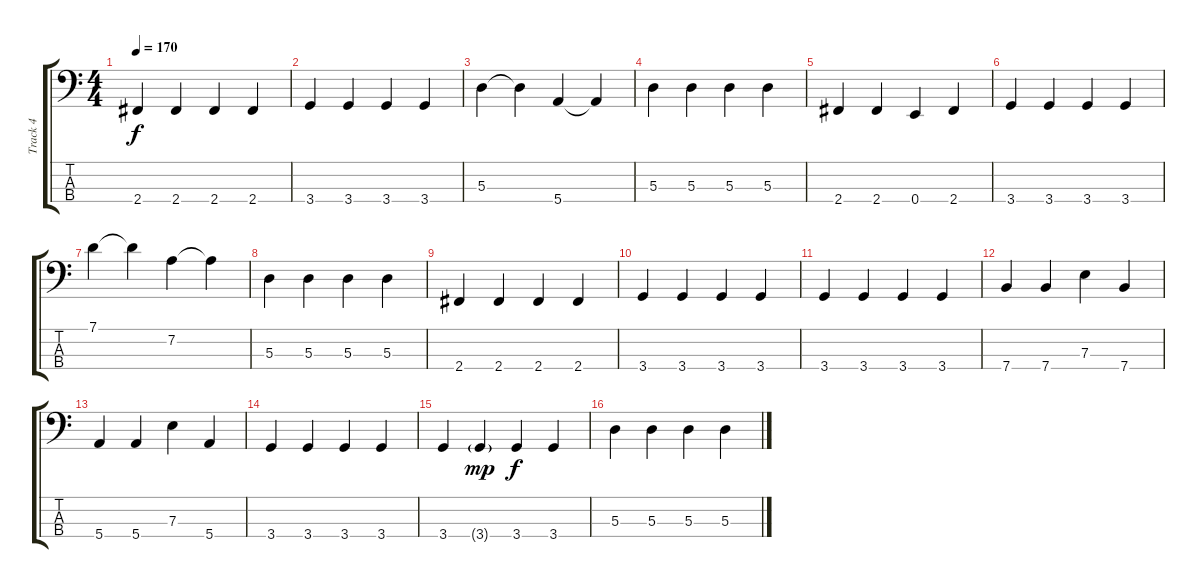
\track ("Track 4" "Track 4") {instrument electricbasspick}
\staff {score tabs}
\tuning (G2 D2 A1 E1) {hide}
\ts (4 4)
\tempo 170
\clef f4
\ks c
2.4.4{dy f} 2.4.4 2.4.4 2.4.4 |
3.4.4 3.4.4 3.4.4 3.4.4 |
5.3.4 5.3{t}.4 5.4.4 5.4{t}.4 |
5.3.4 5.3.4 5.3.4 5.3.4 |
2.4.4 2.4.4 0.4.4 2.4.4 |
3.4.4 3.4.4 3.4.4 3.4.4 |
7.1.4 7.1{t}.4 7.2.4 7.2{t}.4 |
5.3.4 5.3.4 5.3.4 5.3.4 |
2.4.4 2.4.4 2.4.4 2.4.4 |
3.4.4 3.4.4 3.4.4 3.4.4 |
3.4.4 3.4.4 3.4.4 3.4.4 |
7.4.4 7.4.4 7.3.4 7.4.4 |
5.4.4 5.4.4 7.3.4 5.4.4 |
3.4.4 3.4.4 3.4.4 3.4.4 |
3.4.4 3.4{g}.4{dy mp} 3.4.4{dy f} 3.4.4 |
5.3.4 5.3.4 5.3.4 5.3.4
